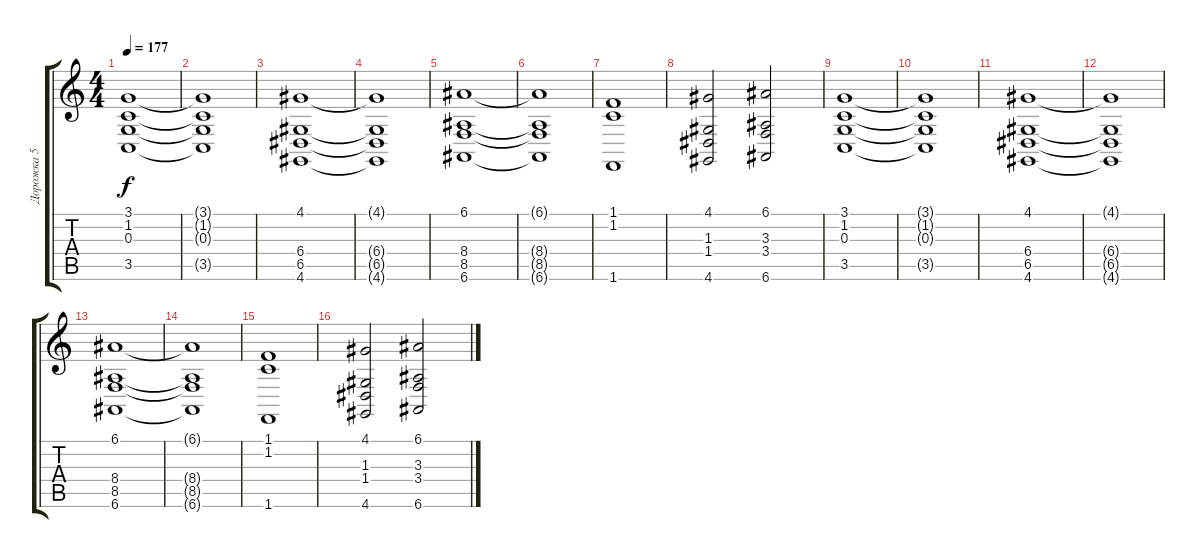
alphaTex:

\track ("Дорожка 5" "Дорожка 5") {instrument synthstrings1}
\staff {score tabs}
\tuning (E4 B3 G3 D3 A2 E2) {hide}
\ts (4 4)
\tempo 177
\clef g2
\ks c
(3.1 1.2 0.3 3.5).1{dy f} |
(3.1{t} 1.2{t} 0.3{t} 3.5{t}).1 |
(4.1 6.4 6.5 4.6).1 |
(4.1{t} 6.4{t} 6.5{t} 4.6{t}).1 |
(6.1 8.4 8.5 6.6).1 |
(6.1{t} 8.4{t} 8.5{t} 6.6{t}).1 |
(1.1 1.2 1.6).1 |
(4.1 1.3 1.4 4.6).2 (6.1 3.3 3.4 6.6).2 |
(3.1 1.2 0.3 3.5).1 |
(3.1{t} 1.2{t} 0.3{t} 3.5{t}).1 |
(4.1 6.4 6.5 4.6).1 |
(4.1{t} 6.4{t} 6.5{t} 4.6{t}).1 |
(6.1 8.4 8.5 6.6).1 |
(6.1{t} 8.4{t} 8.5{t} 6.6{t}).1 |
(1.1 1.2 1.6).1 |
(4.1 1.3 1.4 4.6).2 (6.1 3.3 3.4 6.6).2
